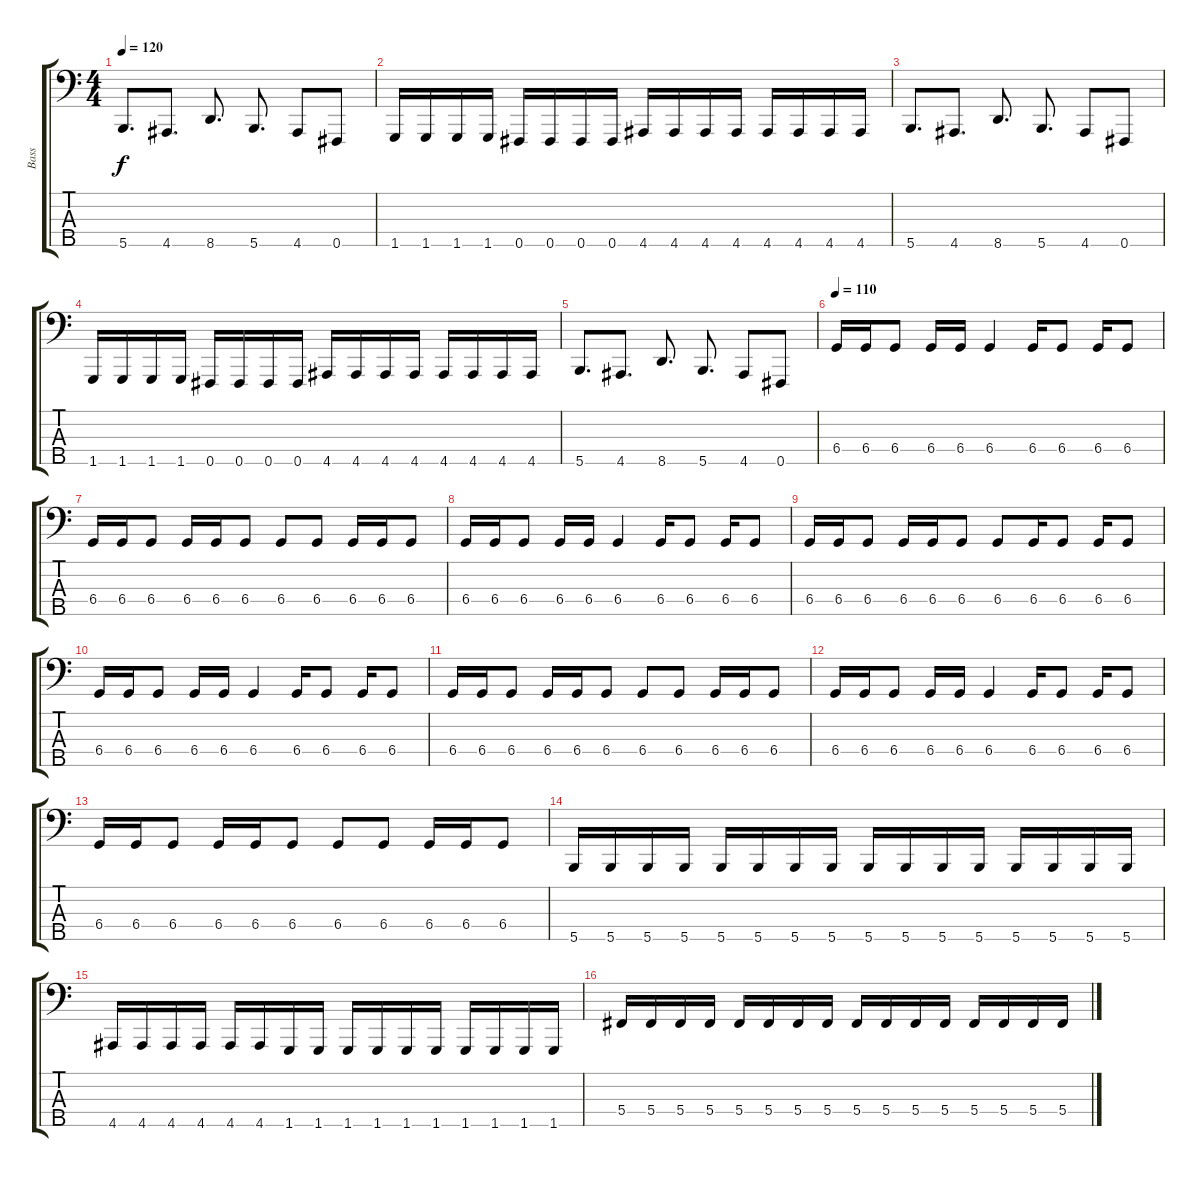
\track ("Bass" "Bass") {instrument electricbasspick}
\staff {score tabs}
\tuning (E2 B1 Gb1 Db1 Gb0) {hide}
\ts (4 4)
\tempo 120
\clef f4
\ks c
5.5.8{d dy f} 4.5.8{d} 8.5.8{d} 5.5.8{d} 4.5.8 0.5.8 |
1.5.16 1.5.16 1.5.16 1.5.16 0.5.16 0.5.16 0.5.16 0.5.16 4.5.16 4.5.16 4.5.16 4.5.16 4.5.16 4.5.16 4.5.16 4.5.16 |
5.5.8{d} 4.5.8{d} 8.5.8{d} 5.5.8{d} 4.5.8 0.5.8 |
1.5.16 1.5.16 1.5.16 1.5.16 0.5.16 0.5.16 0.5.16 0.5.16 4.5.16 4.5.16 4.5.16 4.5.16 4.5.16 4.5.16 4.5.16 4.5.16 |
5.5.8{d} 4.5.8{d} 8.5.8{d} 5.5.8{d} 4.5.8 0.5.8 |
\tempo 110
6.4.16 6.4.16 6.4.8 6.4.16 6.4.16 6.4.4 6.4.16 6.4.8 6.4.16 6.4.8 |
6.4.16 6.4.16 6.4.8 6.4.16 6.4.16 6.4.8 6.4.8 6.4.8 6.4.16 6.4.16 6.4.8 |
6.4.16 6.4.16 6.4.8 6.4.16 6.4.16 6.4.4 6.4.16 6.4.8 6.4.16 6.4.8 |
6.4.16 6.4.16 6.4.8 6.4.16 6.4.16 6.4.8 6.4.8 6.4.16 6.4.8 6.4.16 6.4.8 |
6.4.16 6.4.16 6.4.8 6.4.16 6.4.16 6.4.4 6.4.16 6.4.8 6.4.16 6.4.8 |
6.4.16 6.4.16 6.4.8 6.4.16 6.4.16 6.4.8 6.4.8 6.4.8 6.4.16 6.4.16 6.4.8 |
6.4.16 6.4.16 6.4.8 6.4.16 6.4.16 6.4.4 6.4.16 6.4.8 6.4.16 6.4.8 |
6.4.16 6.4.16 6.4.8 6.4.16 6.4.16 6.4.8 6.4.8 6.4.8 6.4.16 6.4.16 6.4.8 |
5.5.16 5.5.16 5.5.16 5.5.16 5.5.16 5.5.16 5.5.16 5.5.16 5.5.16 5.5.16 5.5.16 5.5.16 5.5.16 5.5.16 5.5.16 5.5.16 |
4.5.16 4.5.16 4.5.16 4.5.16 4.5.16 4.5.16 1.5.16 1.5.16 1.5.16 1.5.16 1.5.16 1.5.16 1.5.16 1.5.16 1.5.16 1.5.16 |
5.4.16 5.4.16 5.4.16 5.4.16 5.4.16 5.4.16 5.4.16 5.4.16 5.4.16 5.4.16 5.4.16 5.4.16 5.4.16 5.4.16 5.4.16 5.4.16
